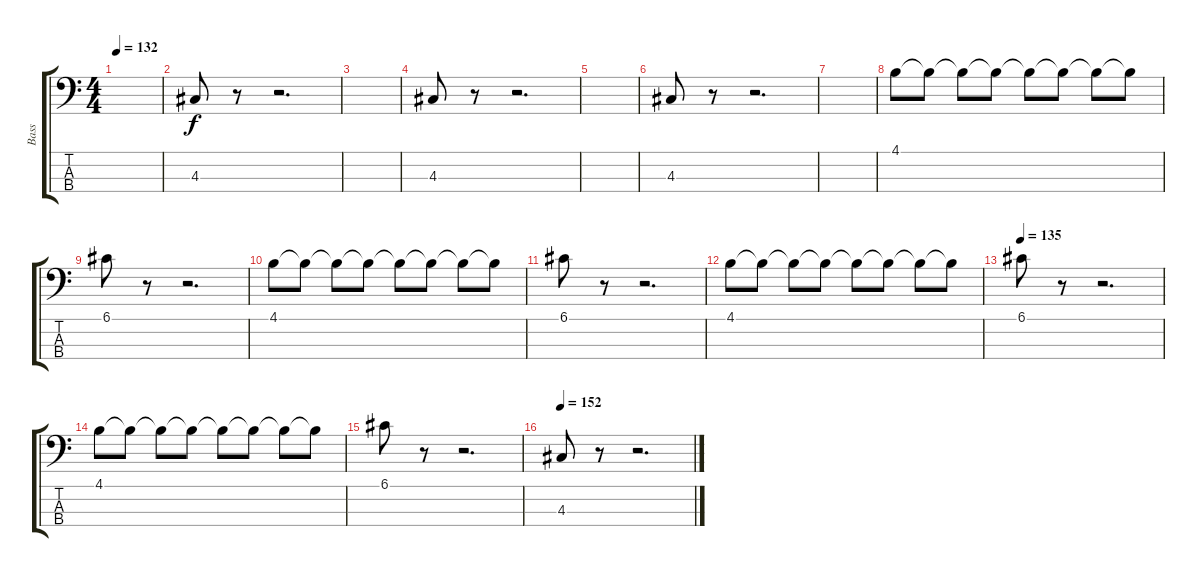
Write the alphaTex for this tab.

\track ("Bass" "Bass") {instrument electricbasspick}
\staff {score tabs}
\tuning (G2 D2 A1 E1) {hide}
\ts (4 4)
\tempo 132
\clef f4
\ks c
|
4.3.8 r.8 r.2{d} |
|
4.3.8 r.8 r.2{d} |
|
4.3.8 r.8 r.2{d} |
|
4.1.8 4.1{t}.8 4.1{t}.8 4.1{t}.8 4.1{t}.8 4.1{t}.8 4.1{t}.8 4.1{t}.8 |
6.1.8 r.8 r.2{d} |
4.1.8 4.1{t}.8 4.1{t}.8 4.1{t}.8 4.1{t}.8 4.1{t}.8 4.1{t}.8 4.1{t}.8 |
6.1.8 r.8 r.2{d} |
4.1.8 4.1{t}.8 4.1{t}.8 4.1{t}.8 4.1{t}.8 4.1{t}.8 4.1{t}.8 4.1{t}.8 |
\tempo 135
6.1.8 r.8 r.2{d} |
4.1.8 4.1{t}.8 4.1{t}.8 4.1{t}.8 4.1{t}.8 4.1{t}.8 4.1{t}.8 4.1{t}.8 |
6.1.8 r.8 r.2{d} |
\tempo 152
4.3.8 r.8 r.2{d}
